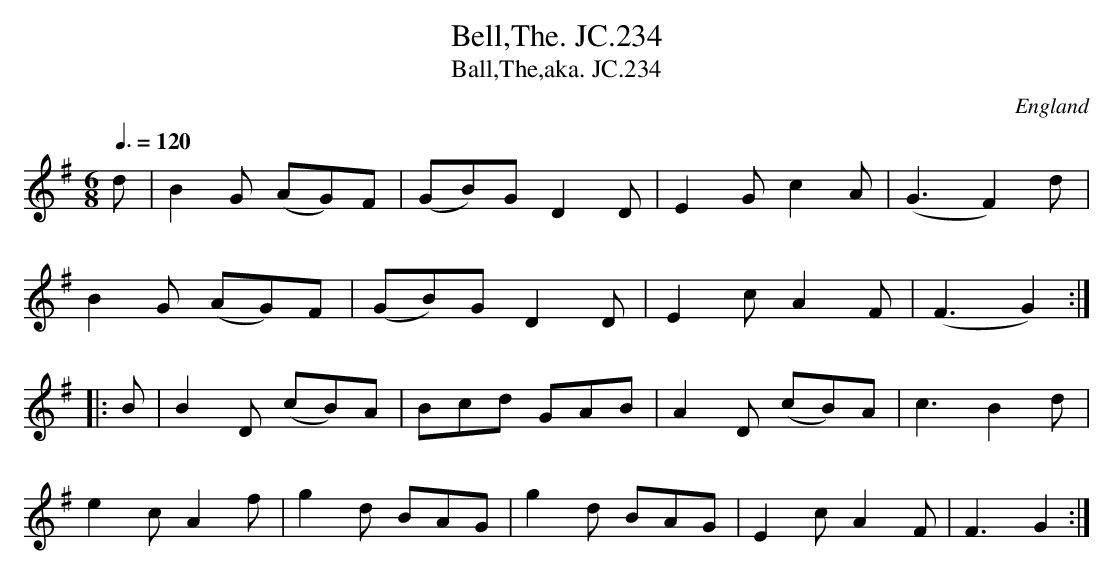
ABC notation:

X:1
T:Bell,The. JC.234
T:Ball,The,aka. JC.234
L:1/8
M:6/8
O:England
Q:3/8=120
K:G
d|\
B2G (AG)F|(GB)GD2D|E2Gc2A|(G3F2)d|!
B2G (AG)F|(GB)GD2D|E2cA2F|(F3G2):|!
|:B|B2D (cB)A|Bcd GAB|A2D (cB)A|c3B2d|!
e2cA2f|g2d BAG|g2d BAG|E2cA2F|F3G2:|
